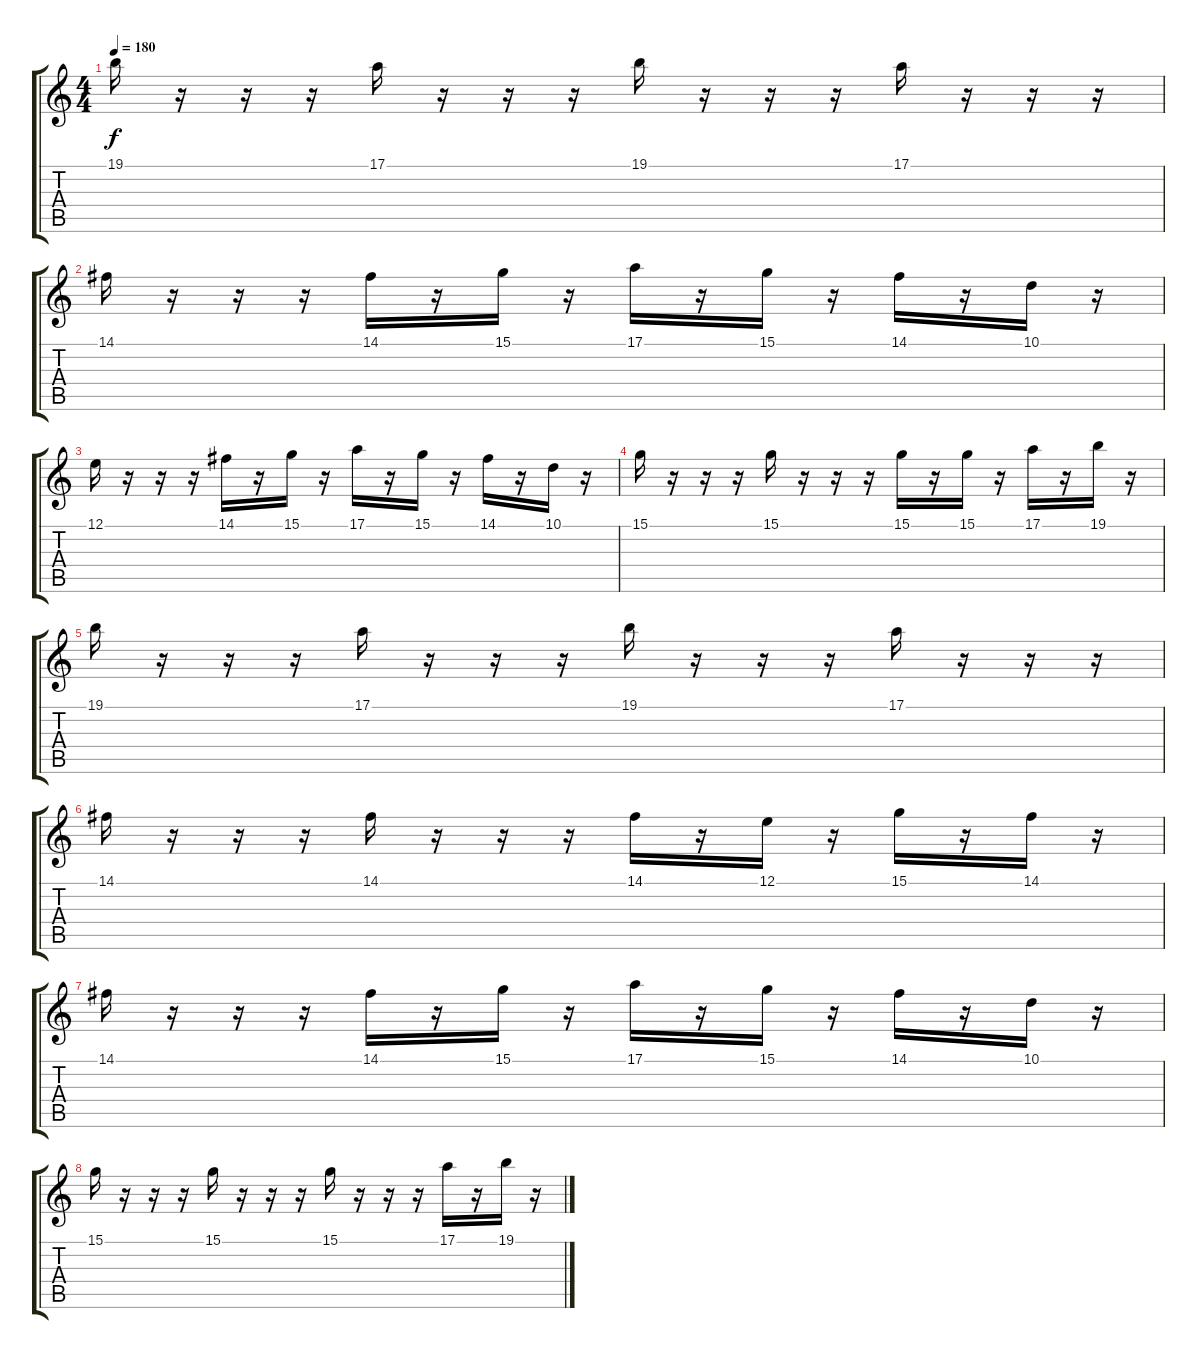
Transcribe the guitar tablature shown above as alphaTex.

\track "" {instrument stringensemble1}
\staff {score tabs}
\tuning (E4 B3 G3 D3 A2 E2) {hide}
\ts (4 4)
\tempo 180
\clef g2
\ks c
19.1.16{dy f} r.16 r.16 r.16 17.1.16 r.16 r.16 r.16 19.1.16 r.16 r.16 r.16 17.1.16 r.16 r.16 r.16 |
14.1.16 r.16 r.16 r.16 14.1.16 r.16 15.1.16 r.16 17.1.16 r.16 15.1.16 r.16 14.1.16 r.16 10.1.16 r.16 |
12.1.16 r.16 r.16 r.16 14.1.16 r.16 15.1.16 r.16 17.1.16 r.16 15.1.16 r.16 14.1.16 r.16 10.1.16 r.16 |
15.1.16 r.16 r.16 r.16 15.1.16 r.16 r.16 r.16 15.1.16 r.16 15.1.16 r.16 17.1.16 r.16 19.1.16 r.16 |
19.1.16 r.16 r.16 r.16 17.1.16 r.16 r.16 r.16 19.1.16 r.16 r.16 r.16 17.1.16 r.16 r.16 r.16 |
14.1.16 r.16 r.16 r.16 14.1.16 r.16 r.16 r.16 14.1.16 r.16 12.1.16 r.16 15.1.16 r.16 14.1.16 r.16 |
14.1.16 r.16 r.16 r.16 14.1.16 r.16 15.1.16 r.16 17.1.16 r.16 15.1.16 r.16 14.1.16 r.16 10.1.16 r.16 |
15.1.16 r.16 r.16 r.16 15.1.16 r.16 r.16 r.16 15.1.16 r.16 r.16 r.16 17.1.16 r.16 19.1.16 r.16
